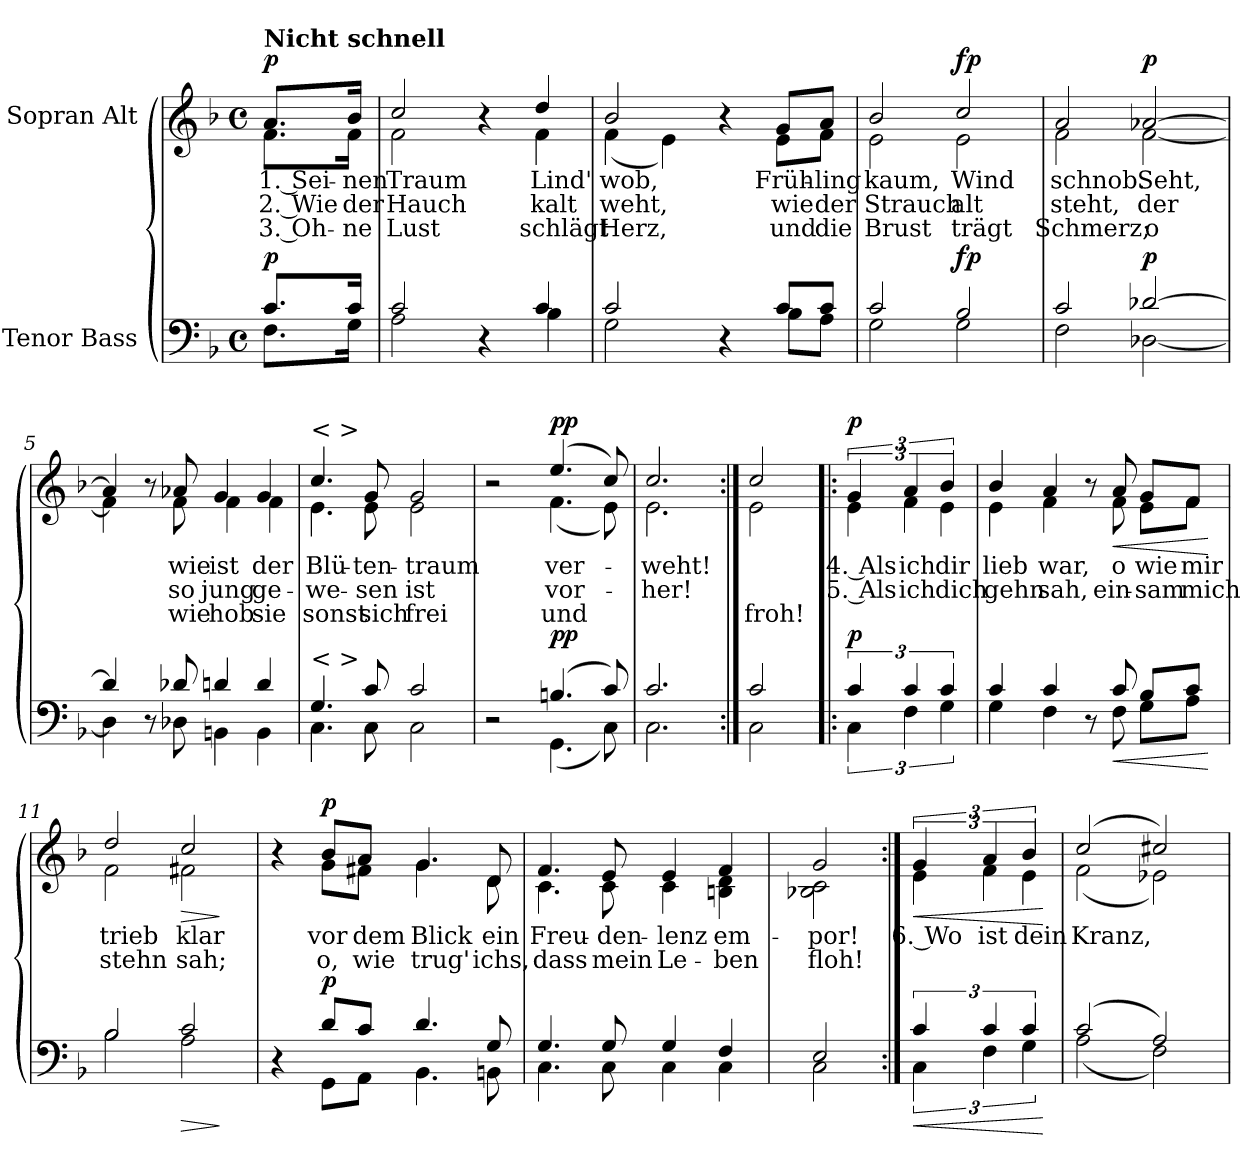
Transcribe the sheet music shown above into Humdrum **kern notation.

**kern	**dynam	**kern	**text	**text	**text	**dynam
*part2	*part2	*part1	*part1	*part1	*part1	*part1
*staff2	*staff2	*staff1	*staff1	*staff1	*staff1	*staff1
*I"Tenor Bass	*	*I"Sopran Alt	*	*	*	*
*clefF4	*	*clefG2	*	*	*	*
*k[b-]	*	*k[b-]	*	*	*	*
*M4/4	*	*M4/4	*	*	*	*
*met(c)	*	*met(c)	*	*	*	*
=	=	=	=	=	=	=
*^	*	*^	*	*	*	*
!	!	!	!LO:TX:a:B:t=Nicht schnell	!	!	!	!	!
!	!	!LO:DY:a	!	!	!	!	!	!LO:DY:a
8.c/L	8.F\L	p	8.a/L	8.f\L	1. Sei-	2. Wie	3. Oh-	p
16c/Jk	16G\Jk	.	16b-/Jk	16f\Jk	-nen	der	-ne	.
=1	=1	=1	=1	=1	=1	=1	=1	=1
2c/	2A\	.	2cc/	2f\	Traum	Hauch	Lust	.
4r	4ryy	.	4r	4ryy	.	.	.	.
4c/	4B-\	.	4dd/	4f\	Lind'	kalt	schlägt	.
=2	=2	=2	=2	=2	=2	=2	=2	=2
2c/	2G\	.	2b-/	(4f\	wob,	weht,	Herz,	.
.	.	.	.	4e\)	.	.	.	.
4r	4ryy	.	4r	4ryy	.	.	.	.
8c/L	8B-\L	.	8g/L	8e\L	Früh-	wie	und	.
8c/J	8A\J	.	8a/J	8f\J	-ling	der	die	.
=3	=3	=3	=3	=3	=3	=3	=3	=3
2c/	2G\	.	2b-/	2e\	kaum,	Strauch	Brust	.
!	!	!LO:DY:a	!	!	!	!	!	!LO:DY:a
2B-/	2G\	fp	2cc/	2e\	Wind	alt	trägt	fp
!!LO:LB:g=z	!!
=4	=4	=4	=4	=4	=4	=4	=4	=4
2c/	2F\	.	2a/	2f\	schnob.	steht,	Schmerz;	.
!	!	!LO:DY:a	!	!	!	!	!	!LO:DY:a
[2d-X/	[2D-X\	p	[2a-X/	[2f\	Seht,	der	o	p
=5	=5	=5	=5	=5	=5	=5	=5	=5
4d-/]	4D-\]	.	4a-/]	4f\]	.	.	.	.
8r	8ryy	.	8r	8ryy	.	.	.	.
8d-X/	8D-X\	.	8a-X/	8f\	wie	so	wie	.
4dn/	4BBn\	.	4g/	4f\	ist	jung	hob	.
4d/	4BB\	.	4g/	4f\	der	ge-	sie	.
=6	=6	=6	=6	=6	=6	=6	=6	=6
!	!	!	!LO:TX:a:t=< >	!	!	!	!	!
!LO:TX:a:t=< >	!	!	!	!	!	!	!	!
4.G/	4.C\	.	4.cc/	4.e\	Blü-	-we-	sonst	.
8c/	8C\	.	8g/	8e\	-ten-	-sen	sich	.
2c/	2C\	.	2g/	2e\	-traum	ist	frei	.
=7	=7	=7	=7	=7	=7	=7	=7	=7
2r	2ryy	.	2r	2ryy	.	.	.	.
!	!	!LO:DY:a	!	!	!	!	!	!LO:DY:a
(4.Bn/	(4.GG\	pp	(4.ee/	(4.f\	ver-	vor-	und	pp
8c/)	8C\)	.	8cc/)	8e\)	.	.	.	.
=8	=8	=8	=8	=8	=8	=8	=8	=8
2.c/	2.C\	.	2.cc/	2.e\	-weht!	-her!	.	.
=9:|!	=9:|!	=9:|!	=9:|!	=9:|!	=9:|!	=9:|!	=9:|!	=9:|!
2c/	2C\	.	2cc/	2e\	.	.	froh!	.
!!LO:LB:g=z	!!
=9X1!|:	=9X1!|:	=9X1!|:	=9X1!|:	=9X1!|:	=9X1!|:	=9X1!|:	=9X1!|:	=9X1!|:
!	!	!LO:DY:a	!	!	!	!	!	!LO:DY:a
6c/	6C\	p	6g/	6e\	4. Als	5. Als	.	p
6c/	6F\	.	6a/	6f\	ich	ich	.	.
6c/	6G\	.	6b-/	6e\	dir	dich	.	.
=10	=10	=10	=10	=10	=10	=10	=10	=10
4c/	4G\	.	4b-/	4e\	lieb	gehn	.	.
4c/	4F\	.	4a/	4f\	war,	sah,	.	.
8r	8ryy	.	8r	8ryy	.	.	.	.
!	!	!LO:HP:b	!	!	!	!	!	!LO:HP:b
8c/	8F\	<	8a/	8f\	o	ein-	.	<
8B-/L	8G\L	.	8g/L	8e\L	wie	-sam	.	.
8c/J	8A\J	.	8f/J	8f\J	mir	mich	.	.
*v	*v	*	*	*	*	*	*	*
*	*	*v	*v	*	*	*	*
.	[	.	.	.	.	[
=11	=11	=11	=11	=11	=11	=11
*^	*	*^	*	*	*	*
2B-/	2B-\	.	2dd/	2f\	trieb	stehn	.	.
!	!	!LO:HP:b	!	!	!	!	!	!LO:HP:b
2c/	2A\	>	2cc/	2f#X\	klar	sah;	.	>
*v	*v	*	*	*	*	*	*	*
*	*	*v	*v	*	*	*	*
.	]	.	.	.	.	]
!!LO:LB:g=z
=12	=12	=12	=12	=12	=12	=12
*^	*	*^	*	*	*	*
4r	4ryy	.	4r	4ryy	.	.	.	.
!	!	!LO:DY:a	!	!	!	!	!	!LO:DY:a
8d/L	8GG\L	p	8b-/L	8g\L	vor	o,	.	p
8c/J	8AA\J	.	8a/J	8f#X\J	dem	wie	.	.
4.d/	4.BB-\	.	4.g/	4.g\	Blick	trug'	.	.
8G/	8BBn\	.	8d/	8d\	ein	ichs,	.	.
=13	=13	=13	=13	=13	=13	=13	=13	=13
4.G/	4.C\	.	4.f/	4.c\	Freu-	dass	.	.
8G/	8C\	.	8e/	8c\	-den-	mein	.	.
4G/	4C\	.	4e/	4c\	-lenz	Le-	.	.
4F/	4C\	.	4f/	4Bn\ 4d\	em-	-ben	.	.
=14	=14	=14	=14	=14	=14	=14	=14	=14
2E/	2C\	.	2g/	2B-X\ 2c\	-por!	floh!	.	.
!!LO:PB:g=z	!!
=14X2:|!	=14X2:|!	=14X2:|!	=14X2:|!	=14X2:|!	=14X2:|!	=14X2:|!	=14X2:|!	=14X2:|!
!	!	!LO:HP:b	!	!	!	!	!	!LO:HP:b
6c/	6C\	<	6g/	6e\	6. Wo	.	.	<
6c/	6F\	.	6a/	6f\	ist	.	.	.
6c/	6G\	.	6b-/	6e\	dein	.	.	.
*v	*v	*	*	*	*	*	*	*
*	*	*v	*v	*	*	*	*
.	[	.	.	.	.	[
=15	=15	=15	=15	=15	=15	=15
*^	*	*^	*	*	*	*
(2c/	(2A\	.	(2cc/	(2f\	Kranz,	.	.	.
2A/)	2F\)	.	2cc#X/)	2e-X\)	.	.	.	.
*v	*v	*	*	*	*	*	*	*
*	*	*v	*v	*	*	*	*
=	=	=	=	=	=	=
*-	*-	*-	*-	*-	*-	*-
